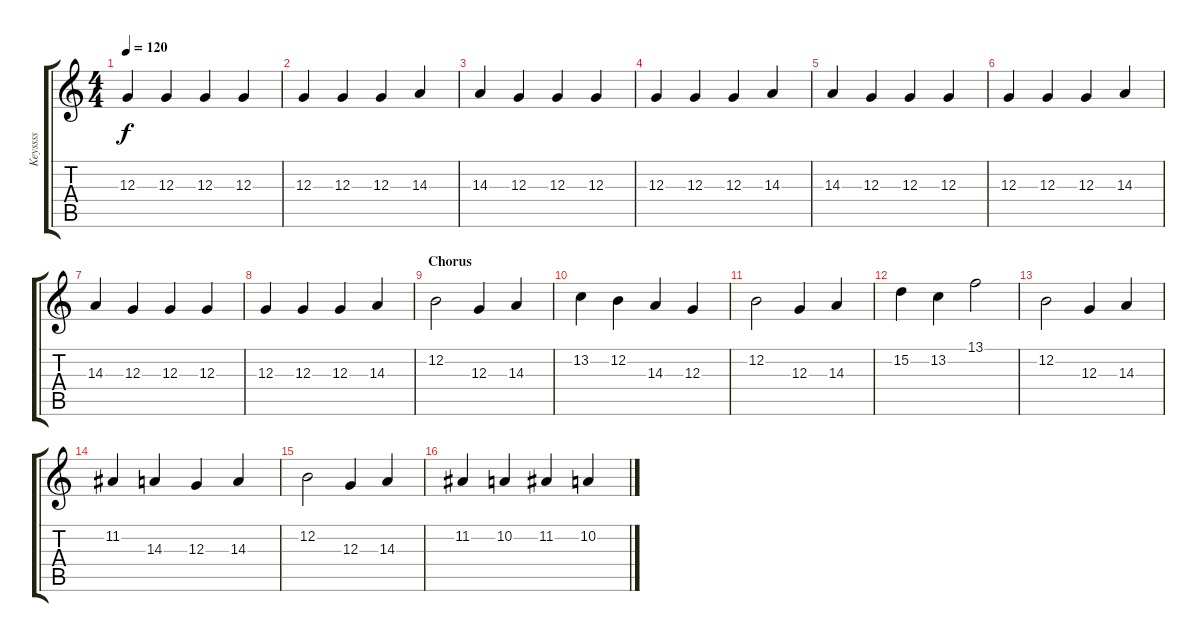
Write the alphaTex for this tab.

\track ("Keyssss" "Keyssss") {instrument stringensemble1}
\staff {score tabs}
\tuning (E4 B3 G3 D3 A2 E2) {hide}
\ts (4 4)
\tempo 120
\clef g2
\ks c
12.3.4{dy f} 12.3.4 12.3.4 12.3.4 |
12.3.4 12.3.4 12.3.4 14.3.4 |
14.3.4 12.3.4 12.3.4 12.3.4 |
12.3.4 12.3.4 12.3.4 14.3.4 |
14.3.4 12.3.4 12.3.4 12.3.4 |
12.3.4 12.3.4 12.3.4 14.3.4 |
14.3.4 12.3.4 12.3.4 12.3.4 |
12.3.4 12.3.4 12.3.4 14.3.4 |
\section ("" "Chorus")
12.2.2 12.3.4 14.3.4 |
13.2.4 12.2.4 14.3.4 12.3.4 |
12.2.2 12.3.4 14.3.4 |
15.2.4 13.2.4 13.1.2 |
12.2.2 12.3.4 14.3.4 |
11.2.4 14.3.4 12.3.4 14.3.4 |
12.2.2 12.3.4 14.3.4 |
11.2.4 10.2.4 11.2.4 10.2.4
